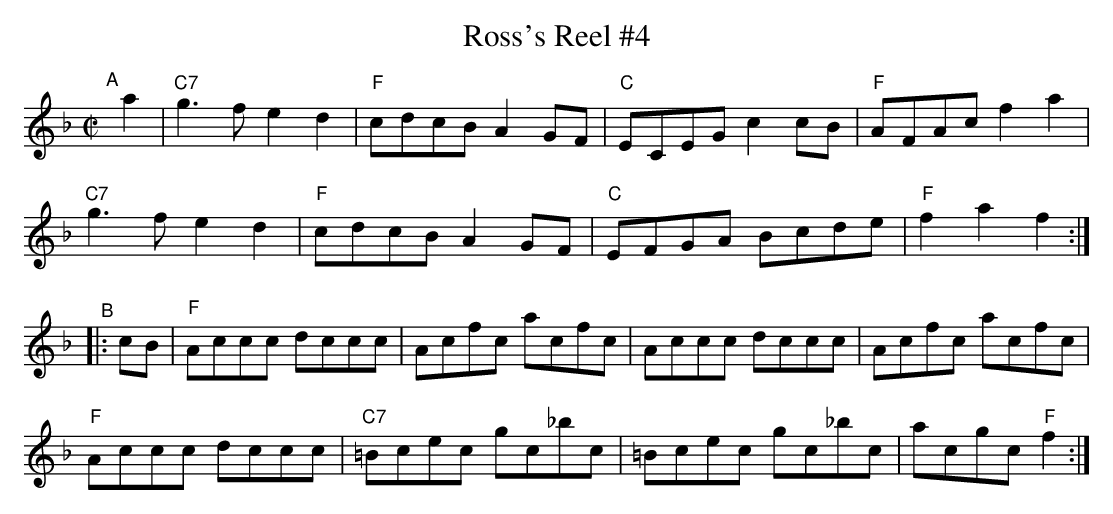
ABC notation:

X:1
T: Ross's Reel #4
M: C|
L: 1/8
K: F
"^A"[|] a2 |\
"C7"g3f e2d2 | "F"cdcB A2GF | "C"ECEG c2cB | "F"AFAc f2a2 |
"C7"g3f e2d2 | "F"cdcB A2GF | "C"EFGA Bcde | "F"f2a2 f2 :|
"^B"|: cB |\
"F"Accc dccc | Acfc acfc | Accc dccc | Acfc acfc |
"F"Accc dccc | "C7"=Bcec gc_bc | =Bcec gc_bc | acgc "F"f2 :|
